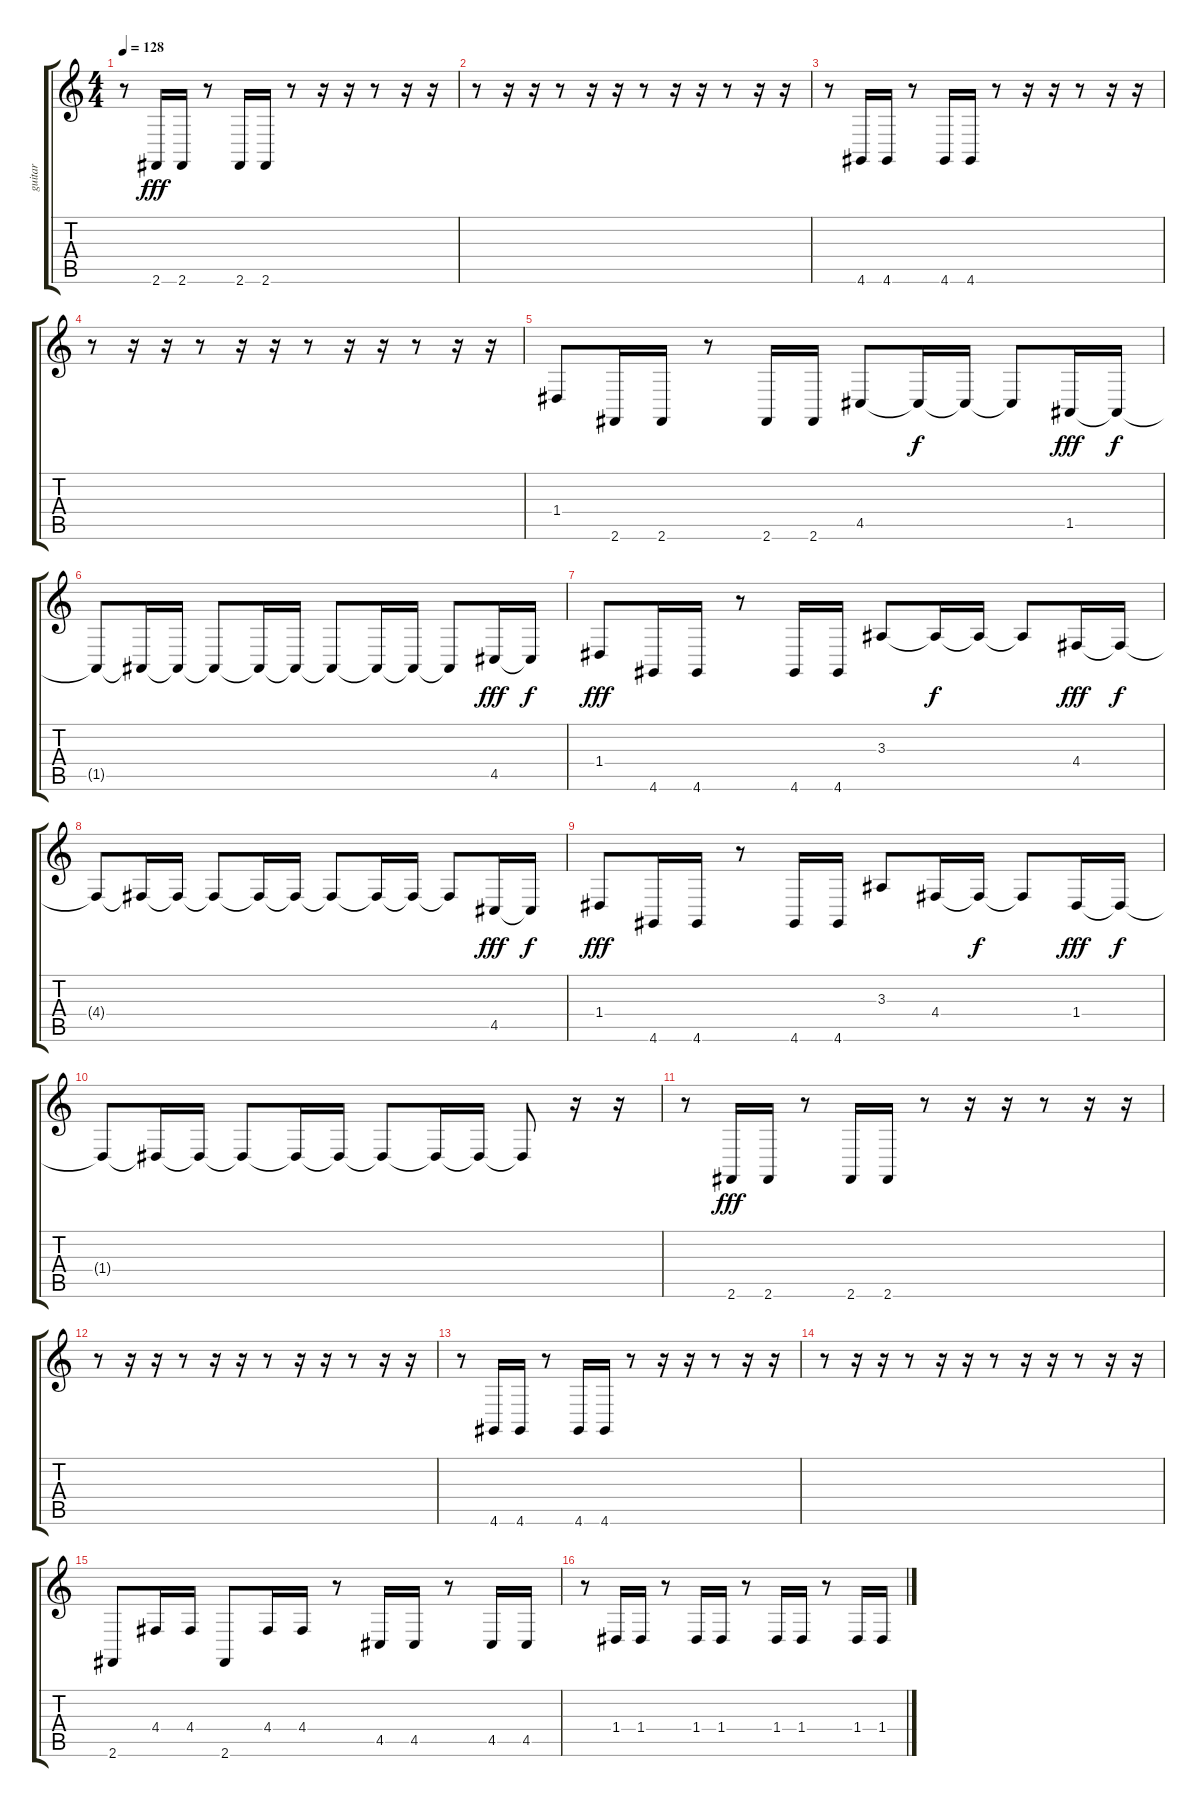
\track ("guitar" "guitar") {instrument lead1square}
\staff {score tabs}
\tuning (E4 B3 G3 D3 A2 E2) {hide}
\ts (4 4)
\tempo 128
\clef g2
\ks c
r.8{dy fff} 2.6.16 2.6.16 r.8 2.6.16 2.6.16 r.8 r.16 r.16 r.8 r.16 r.16 |
r.8 r.16 r.16 r.8 r.16 r.16 r.8 r.16 r.16 r.8 r.16 r.16 |
r.8 4.6.16 4.6.16 r.8 4.6.16 4.6.16 r.8 r.16 r.16 r.8 r.16 r.16 |
r.8 r.16 r.16 r.8 r.16 r.16 r.8 r.16 r.16 r.8 r.16 r.16 |
1.4.8 2.6.16 2.6.16 r.8 2.6.16 2.6.16 4.5.8 4.5{t}.16{dy f} 4.5{t}.16 4.5{t}.8 1.5.16{dy fff} 1.5{t}.16{dy f} |
1.5{t}.8 1.5{t}.16 1.5{t}.16 1.5{t}.8 1.5{t}.16 1.5{t}.16 1.5{t}.8 1.5{t}.16 1.5{t}.16 1.5{t}.8 4.5.16{dy fff} 4.5{t}.16{dy f} |
1.4.8{dy fff} 4.6.16 4.6.16 r.8 4.6.16 4.6.16 3.3.8 3.3{t}.16{dy f} 3.3{t}.16 3.3{t}.8 4.4.16{dy fff} 4.4{t}.16{dy f} |
4.4{t}.8 4.4{t}.16 4.4{t}.16 4.4{t}.8 4.4{t}.16 4.4{t}.16 4.4{t}.8 4.4{t}.16 4.4{t}.16 4.4{t}.8 4.5.16{dy fff} 4.5{t}.16{dy f} |
1.4.8{dy fff} 4.6.16 4.6.16 r.8 4.6.16 4.6.16 3.3.8 4.4.16 4.4{t}.16{dy f} 4.4{t}.8 1.4.16{dy fff} 1.4{t}.16{dy f} |
1.4{t}.8 1.4{t}.16 1.4{t}.16 1.4{t}.8 1.4{t}.16 1.4{t}.16 1.4{t}.8 1.4{t}.16 1.4{t}.16 1.4{t}.8 r.16 r.16 |
r.8 2.6.16{dy fff} 2.6.16 r.8 2.6.16 2.6.16 r.8 r.16 r.16 r.8 r.16 r.16 |
r.8 r.16 r.16 r.8 r.16 r.16 r.8 r.16 r.16 r.8 r.16 r.16 |
r.8 4.6.16 4.6.16 r.8 4.6.16 4.6.16 r.8 r.16 r.16 r.8 r.16 r.16 |
r.8 r.16 r.16 r.8 r.16 r.16 r.8 r.16 r.16 r.8 r.16 r.16 |
2.6.8 4.4.16 4.4.16 2.6.8 4.4.16 4.4.16 r.8 4.5.16 4.5.16 r.8 4.5.16 4.5.16 |
r.8 1.4.16 1.4.16 r.8 1.4.16 1.4.16 r.8 1.4.16 1.4.16 r.8 1.4.16 1.4.16
